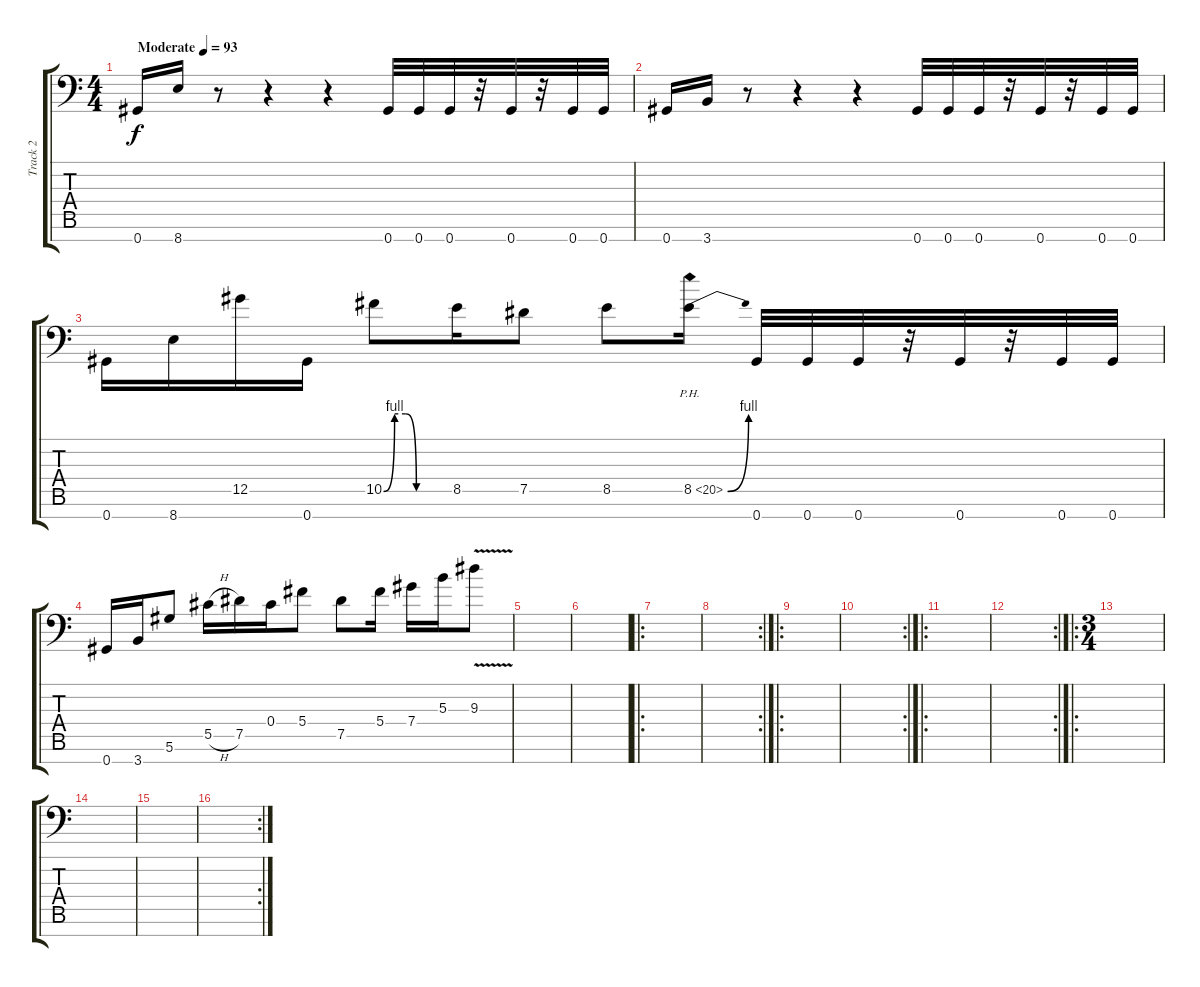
\track ("Track 2" "Track 2") {instrument distortionguitar}
\staff {score tabs}
\tuning (Eb4 Bb3 Gb3 Db3 Ab2 Eb2 Ab1) {hide}
\ts (4 4)
\tempo (93 "Moderate")
\clef f4
\ks c
0.7.16{dy f instrument distortionguitar} 8.7.16 r.8 r.4 r.4 0.7.32 0.7.32 0.7.32 r.32 0.7.32 r.32 0.7.32 0.7.32 |
0.7.16 3.7.16 r.8 r.4 r.4 0.7.32 0.7.32 0.7.32 r.32 0.7.32 r.32 0.7.32 0.7.32 |
0.7.16 8.7.16 12.5.16 0.7.16 10.5{be (custom 0 0 10 4 20 4 30 0 60 0)}.8 8.5.16 7.5.8 8.5.8 8.5{be (bend 0 0 60 4) ph 12}.16 0.7.32 0.7.32 0.7.32 r.32 0.7.32 r.32 0.7.32 0.7.32 |
0.7.16 3.7.16 5.6.8 5.5{h}.16 7.5.16 0.4.16 5.4.8 7.5.8 5.4.16 7.4.16 5.3.16 9.3{v}.8 |
|
|
\ro
|
\rc 2
|
\ro
|
\rc 2
|
\ro
|
\rc 2
|
\ro
\ts (3 4)
|
|
|
\rc 2
